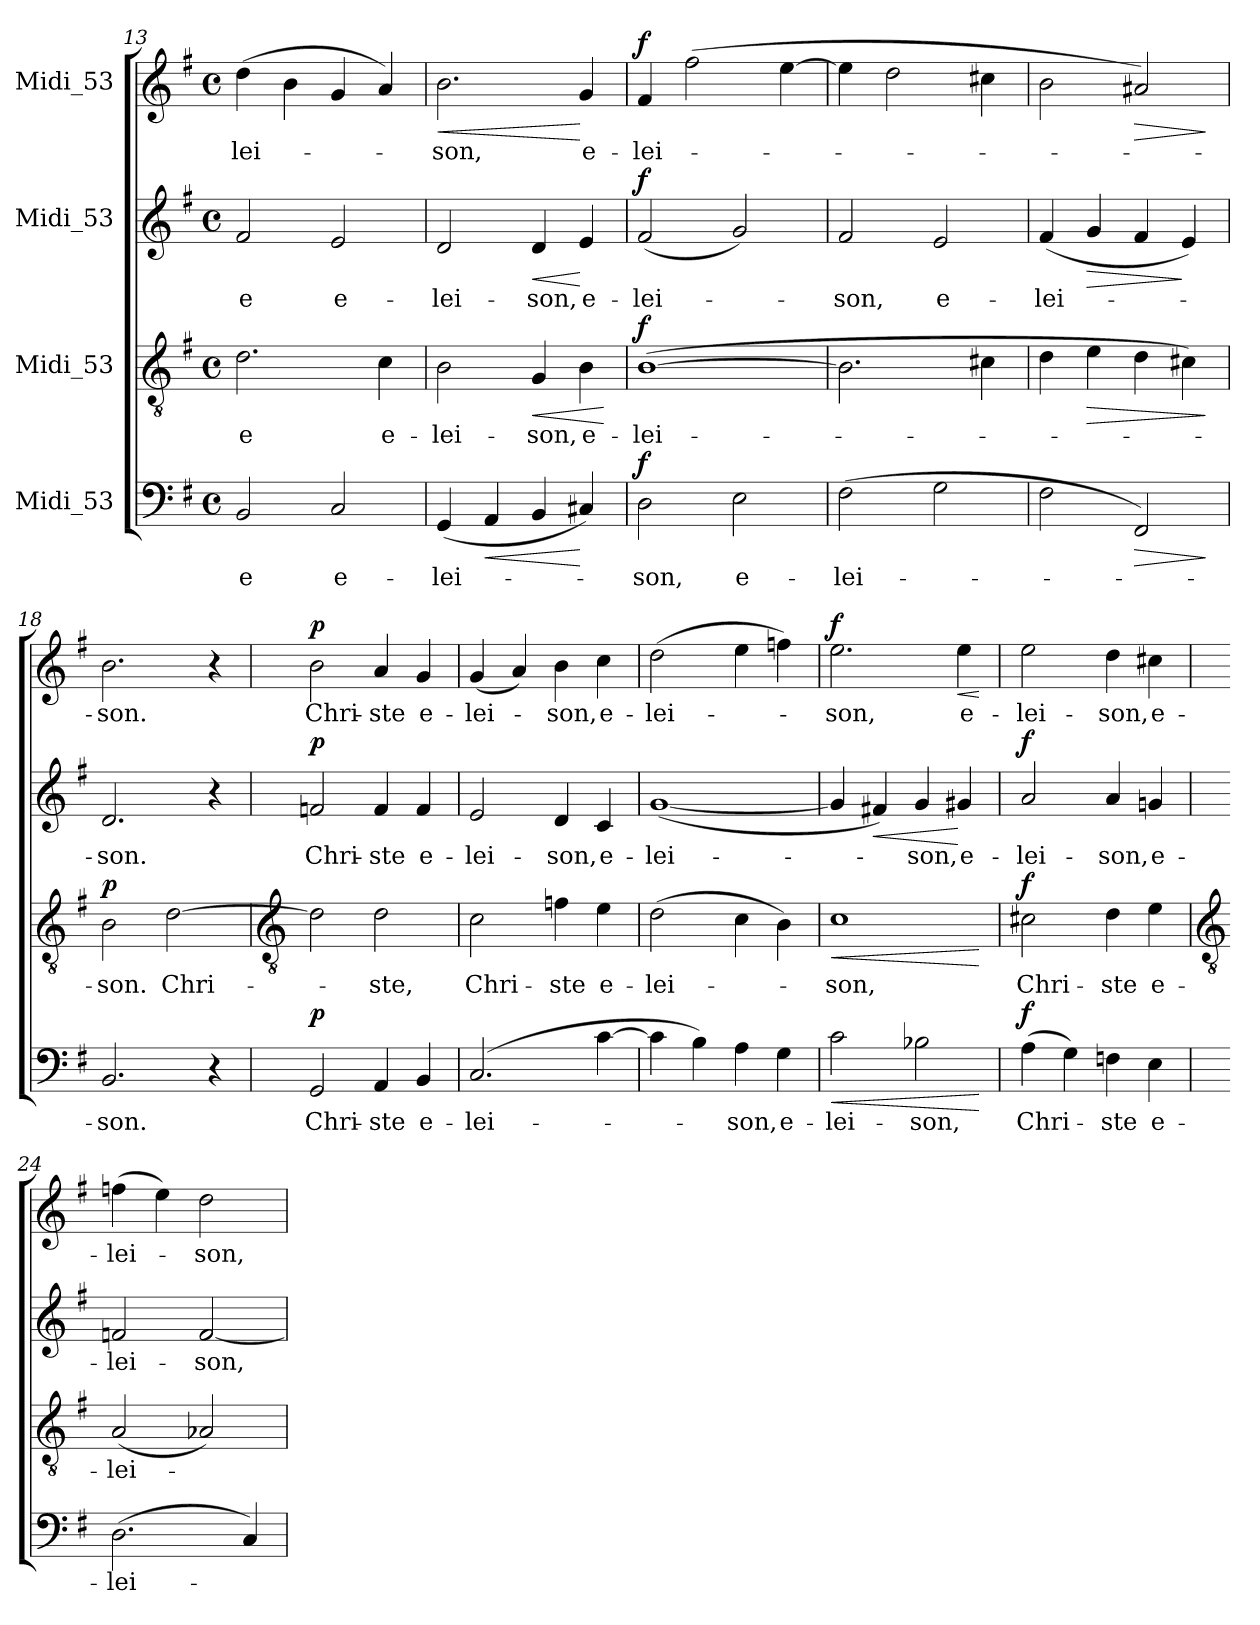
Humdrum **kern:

**kern	**text	**dynam	**kern	**text	**dynam	**kern	**text	**dynam	**kern	**text	**dynam
*part4	*part4	*part4	*part3	*part3	*part3	*part2	*part2	*part2	*part1	*part1	*part1
*staff4	*staff4	*staff4	*staff3	*staff3	*staff3	*staff2	*staff2	*staff2	*staff1	*staff1	*staff1
*I"Midi_53	*	*	*I"Midi_53	*	*	*I"Midi_53	*	*	*I"Midi_53	*	*
!!LO:LB:g=z
*clefF4	*	*	*clefGv2	*	*	*clefG2	*	*	*clefG2	*	*
*k[f#]	*	*	*k[f#]	*	*	*k[f#]	*	*	*k[f#]	*	*
*G:	*	*	*G:	*	*	*G:	*	*	*G:	*	*
*M4/4	*	*	*M4/4	*	*	*M4/4	*	*	*M4/4	*	*
*met(c)	*	*	*met(c)	*	*	*met(c)	*	*	*met(c)	*	*
=13	=13	=13	=13	=13	=13	=13	=13	=13	=13	=13	=13
!	!LO:LY:b	!	!	!LO:LY:b	!	!	!LO:LY:b	!	!	!LO:LY:b	!
2BB/	-e	.	2.d\	-e	.	2f#/	-e	.	(>4dd\	-lei-	.
.	.	.	.	.	.	.	.	.	4b\	.	.
!	!LO:LY:b	!	!	!	!	!	!LO:LY:b	!	!	!	!
2C/	e-	.	.	.	.	2e/	e-	.	4g/	.	.
!	!	!	!	!LO:LY:b	!	!	!	!	!	!	!
.	.	.	4c\	e-	.	.	.	.	4a/)	.	.
=14	=14	=14	=14	=14	=14	=14	=14	=14	=14	=14	=14
!	!LO:LY:b	!	!	!LO:LY:b	!	!	!LO:LY:b	!	!	!LO:LY:b	!LO:HP:b
(<4GG/	-lei-	.	2B\	-lei-	.	2d/	-lei-	.	2.b\	-son,	<
!	!	!LO:HP:b	!	!	!	!	!	!	!	!	!
4AA/	.	<	.	.	.	.	.	.	.	.	.
!	!	!	!	!LO:LY:b	!LO:HP:b	!	!LO:LY:b	!LO:HP:b	!	!	!
4BB/	.	.	4G/	-son,	<	4d/	-son,	<	.	.	.
!	!	!	!	!LO:LY:b	!	!	!LO:LY:b	!	!	!LO:LY:b	!
4C#X/)	.	[	4B\	e-	.	4e/	e-	[	4g/	e-	[
.	.	.	.	.	[	.	.	.	.	.	.
=15	=15	=15	=15	=15	=15	=15	=15	=15	=15	=15	=15
!	!LO:LY:b	!LO:DY:a	!	!LO:LY:b	!LO:DY:a	!	!LO:LY:b	!LO:DY:a	!	!LO:LY:b	!LO:DY:a
2D\	-son,	f	(>[1B	-lei-	f	(<2f#/	-lei-	f	4f#/	-lei-	f
.	.	.	.	.	.	.	.	.	(>2ff#\	.	.
!	!LO:LY:b	!	!	!	!	!	!	!	!	!	!
2E\	e-	.	.	.	.	2g/)	.	.	.	.	.
.	.	.	.	.	.	.	.	.	[4ee\	.	.
=16	=16	=16	=16	=16	=16	=16	=16	=16	=16	=16	=16
!	!LO:LY:b	!	!	!	!	!	!LO:LY:b	!	!	!	!
(>2F#\	-lei-	.	2.B\]	.	.	2f#/	-son,	.	4ee\]	.	.
.	.	.	.	.	.	.	.	.	2dd\	.	.
!	!	!	!	!	!	!	!LO:LY:b	!	!	!	!
2G\	.	.	.	.	.	2e/	e-	.	.	.	.
.	.	.	4c#X\	.	.	.	.	.	4cc#X\	.	.
=17	=17	=17	=17	=17	=17	=17	=17	=17	=17	=17	=17
!	!	!	!	!	!	!	!LO:LY:b	!	!	!	!
2F#\	.	.	4d\	.	.	(<4f#/	-lei-	.	2b\	.	.
!	!	!	!	!	!LO:HP:b	!	!	!LO:HP:b	!	!	!
.	.	.	4e\	.	>	4g/	.	>	.	.	.
!	!	!LO:HP:b	!	!	!	!	!	!	!	!	!LO:HP:b
2FF#/)	.	>	4d\	.	.	4f#/	.	.	2a#X/)	.	>
.	.	.	4c#X\)	.	.	4e/)	.	]	.	.	.
.	.	]	.	.	]	.	.	.	.	.	]
=18	=18	=18	=18	=18	=18	=18	=18	=18	=18	=18	=18
!	!LO:LY:b	!	!	!LO:LY:b	!LO:DY:a	!	!LO:LY:b	!	!	!LO:LY:b	!
2.BB/	-son.	.	2B\	-son.	p	2.d/	-son.	.	2.b\	-son.	.
!	!	!	!	!LO:LY:b	!	!	!	!	!	!	!
.	.	.	[2d\	Chri-	.	.	.	.	.	.	.
4r	.	.	.	.	.	4r	.	.	4r	.	.
!!LO:LB:g=z
=19	=19	=19	=19	=19	=19	=19	=19	=19	=19	=19	=19
*	*	*	*clefGv2	*	*	*	*	*	*	*	*
!	!LO:LY:b	!LO:DY:a	!	!	!	!	!LO:LY:b	!LO:DY:a	!	!LO:LY:b	!LO:DY:a
2GG/	Chri-	p	2d\]	.	.	2fn/	Chri-	p	2b\	Chri-	p
!	!LO:LY:b	!	!	!LO:LY:b	!	!	!LO:LY:b	!	!	!LO:LY:b	!
4AA/	-ste	.	2d\	-ste,	.	4f/	-ste	.	4a/	-ste	.
!	!LO:LY:b	!	!	!	!	!	!LO:LY:b	!	!	!LO:LY:b	!
4BB/	e-	.	.	.	.	4f/	e-	.	4g/	e-	.
=20	=20	=20	=20	=20	=20	=20	=20	=20	=20	=20	=20
!	!LO:LY:b	!	!	!LO:LY:b	!	!	!LO:LY:b	!	!	!LO:LY:b	!
(>2.C/	-lei-	.	2c\	Chri-	.	2e/	-lei-	.	(<4g/	-lei-	.
.	.	.	.	.	.	.	.	.	4a/)	.	.
!	!	!	!	!LO:LY:b	!	!	!LO:LY:b	!	!	!LO:LY:b	!
.	.	.	4fn\	-ste	.	4d/	-son,	.	4b\	-son,	.
!	!	!	!	!LO:LY:b	!	!	!LO:LY:b	!	!	!LO:LY:b	!
[4c\	.	.	4e\	e-	.	4c/	e-	.	4cc\	e-	.
=21	=21	=21	=21	=21	=21	=21	=21	=21	=21	=21	=21
!	!	!	!	!LO:LY:b	!	!	!LO:LY:b	!	!	!LO:LY:b	!
4c\]	.	.	(>2d\	-lei-	.	(<[1g	-lei-	.	(>2dd\	-lei-	.
4B\)	.	.	.	.	.	.	.	.	.	.	.
!	!LO:LY:b	!	!	!	!	!	!	!	!	!	!
4A\	-son,	.	4c\	.	.	.	.	.	4ee\	.	.
!	!LO:LY:b	!	!	!	!	!	!	!	!	!	!
4G\	e-	.	4B\)	.	.	.	.	.	4ffn\)	.	.
=22	=22	=22	=22	=22	=22	=22	=22	=22	=22	=22	=22
!	!LO:LY:b	!LO:HP:b	!	!LO:LY:b	!LO:HP:b	!	!	!	!	!LO:LY:b	!LO:DY:a
2c\	-lei-	<	1c	-son,	<	4g/]	.	.	2.ee\	-son,	f
!	!	!	!	!	!	!	!	!LO:HP:b	!	!	!
.	.	.	.	.	.	4f#X/)	.	<	.	.	.
!	!LO:LY:b	!	!	!	!	!	!LO:LY:b	!	!	!	!
2B-X\	-son,	.	.	.	.	4g/	-son,	.	.	.	.
!	!	!	!	!	!	!	!LO:LY:b	!	!	!LO:LY:b	!LO:HP:b
.	.	.	.	.	.	4g#X/	e-	[	4ee\	e-	<
.	.	[	.	.	[	.	.	.	.	.	[
=23	=23	=23	=23	=23	=23	=23	=23	=23	=23	=23	=23
!	!LO:LY:b	!LO:DY:a	!	!LO:LY:b	!LO:DY:a	!	!LO:LY:b	!LO:DY:a	!	!LO:LY:b	!
(>4A\	Chri-	f	2c#X\	Chri-	f	2a/	-lei-	f	2ee\	-lei-	.
4G\)	.	.	.	.	.	.	.	.	.	.	.
!	!LO:LY:b	!	!	!LO:LY:b	!	!	!LO:LY:b	!	!	!LO:LY:b	!
4Fn\	-ste	.	4d\	-ste	.	4a/	-son,	.	4dd\	-son,	.
!	!LO:LY:b	!	!	!LO:LY:b	!	!	!LO:LY:b	!	!	!LO:LY:b	!
4E\	e-	.	4e\	e-	.	4gn/	e-	.	4cc#X\	e-	.
!!LO:LB:g=z
=24	=24	=24	=24	=24	=24	=24	=24	=24	=24	=24	=24
*	*	*	*clefGv2	*	*	*	*	*	*	*	*
!	!LO:LY:b	!	!	!LO:LY:b	!	!	!LO:LY:b	!	!	!LO:LY:b	!
(<2.D\	-lei-	.	(<2A/	-lei-	.	2fn/	-lei-	.	(>4ffn\	-lei-	.
.	.	.	.	.	.	.	.	.	4ee\)	.	.
!	!	!	!	!	!	!	!LO:LY:b	!	!	!LO:LY:b	!
.	.	.	2A-X/)	.	.	[2f/	-son,	.	2dd\	-son,	.
4C/)	.	.	.	.	.	.	.	.	.	.	.
=	=	=	=	=	=	=	=	=	=	=	=
*-	*-	*-	*-	*-	*-	*-	*-	*-	*-	*-	*-
